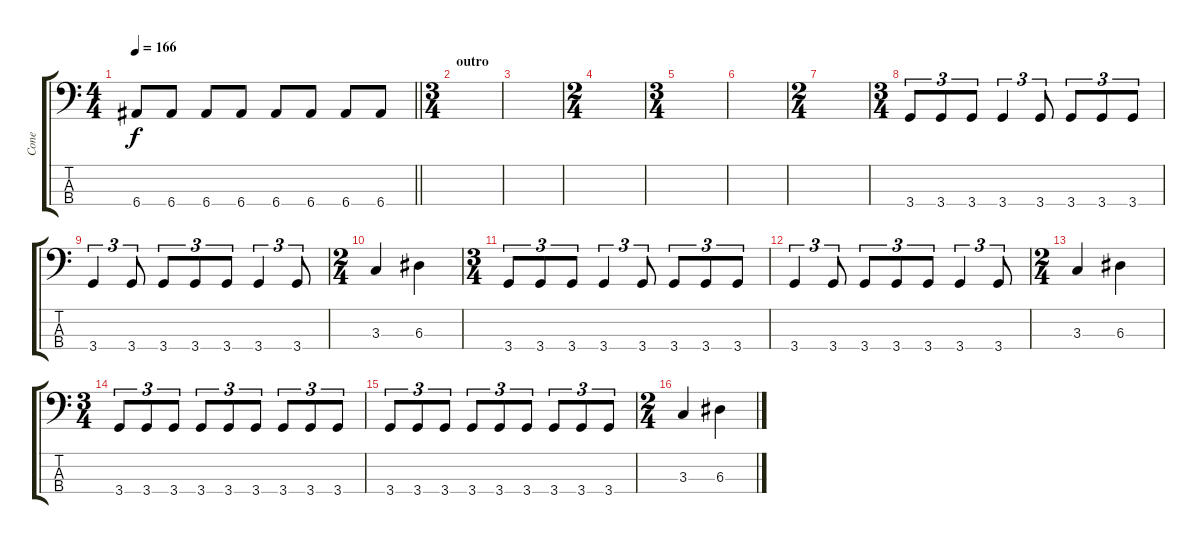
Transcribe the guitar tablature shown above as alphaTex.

\track ("Cone" "Cone") {instrument electricbassfinger}
\staff {score tabs}
\tuning (G2 D2 A1 E1) {hide}
\ts (4 4)
\tempo 166
\clef f4
\barLineRight lightlight
\ks c
6.4.8{dy f} 6.4.8 6.4.8 6.4.8 6.4.8 6.4.8 6.4.8 6.4.8 |
\ts (3 4)
\section ("" "outro")
|
|
\ts (2 4)
|
\ts (3 4)
|
|
\ts (2 4)
|
\ts (3 4)
3.4.8{tu (3 2)} 3.4.8{tu (3 2)} 3.4.8{tu (3 2)} 3.4.4{tu (3 2)} 3.4.8{tu (3 2)} 3.4.8{tu (3 2)} 3.4.8{tu (3 2)} 3.4.8{tu (3 2)} |
3.4.4{tu (3 2)} 3.4.8{tu (3 2)} 3.4.8{tu (3 2)} 3.4.8{tu (3 2)} 3.4.8{tu (3 2)} 3.4.4{tu (3 2)} 3.4.8{tu (3 2)} |
\ts (2 4)
3.3.4 6.3.4 |
\ts (3 4)
3.4.8{tu (3 2)} 3.4.8{tu (3 2)} 3.4.8{tu (3 2)} 3.4.4{tu (3 2)} 3.4.8{tu (3 2)} 3.4.8{tu (3 2)} 3.4.8{tu (3 2)} 3.4.8{tu (3 2)} |
3.4.4{tu (3 2)} 3.4.8{tu (3 2)} 3.4.8{tu (3 2)} 3.4.8{tu (3 2)} 3.4.8{tu (3 2)} 3.4.4{tu (3 2)} 3.4.8{tu (3 2)} |
\ts (2 4)
3.3.4 6.3.4 |
\ts (3 4)
3.4.8{tu (3 2)} 3.4.8{tu (3 2)} 3.4.8{tu (3 2)} 3.4.8{tu (3 2)} 3.4.8{tu (3 2)} 3.4.8{tu (3 2)} 3.4.8{tu (3 2)} 3.4.8{tu (3 2)} 3.4.8{tu (3 2)} |
3.4.8{tu (3 2)} 3.4.8{tu (3 2)} 3.4.8{tu (3 2)} 3.4.8{tu (3 2)} 3.4.8{tu (3 2)} 3.4.8{tu (3 2)} 3.4.8{tu (3 2)} 3.4.8{tu (3 2)} 3.4.8{tu (3 2)} |
\ts (2 4)
3.3.4 6.3.4
